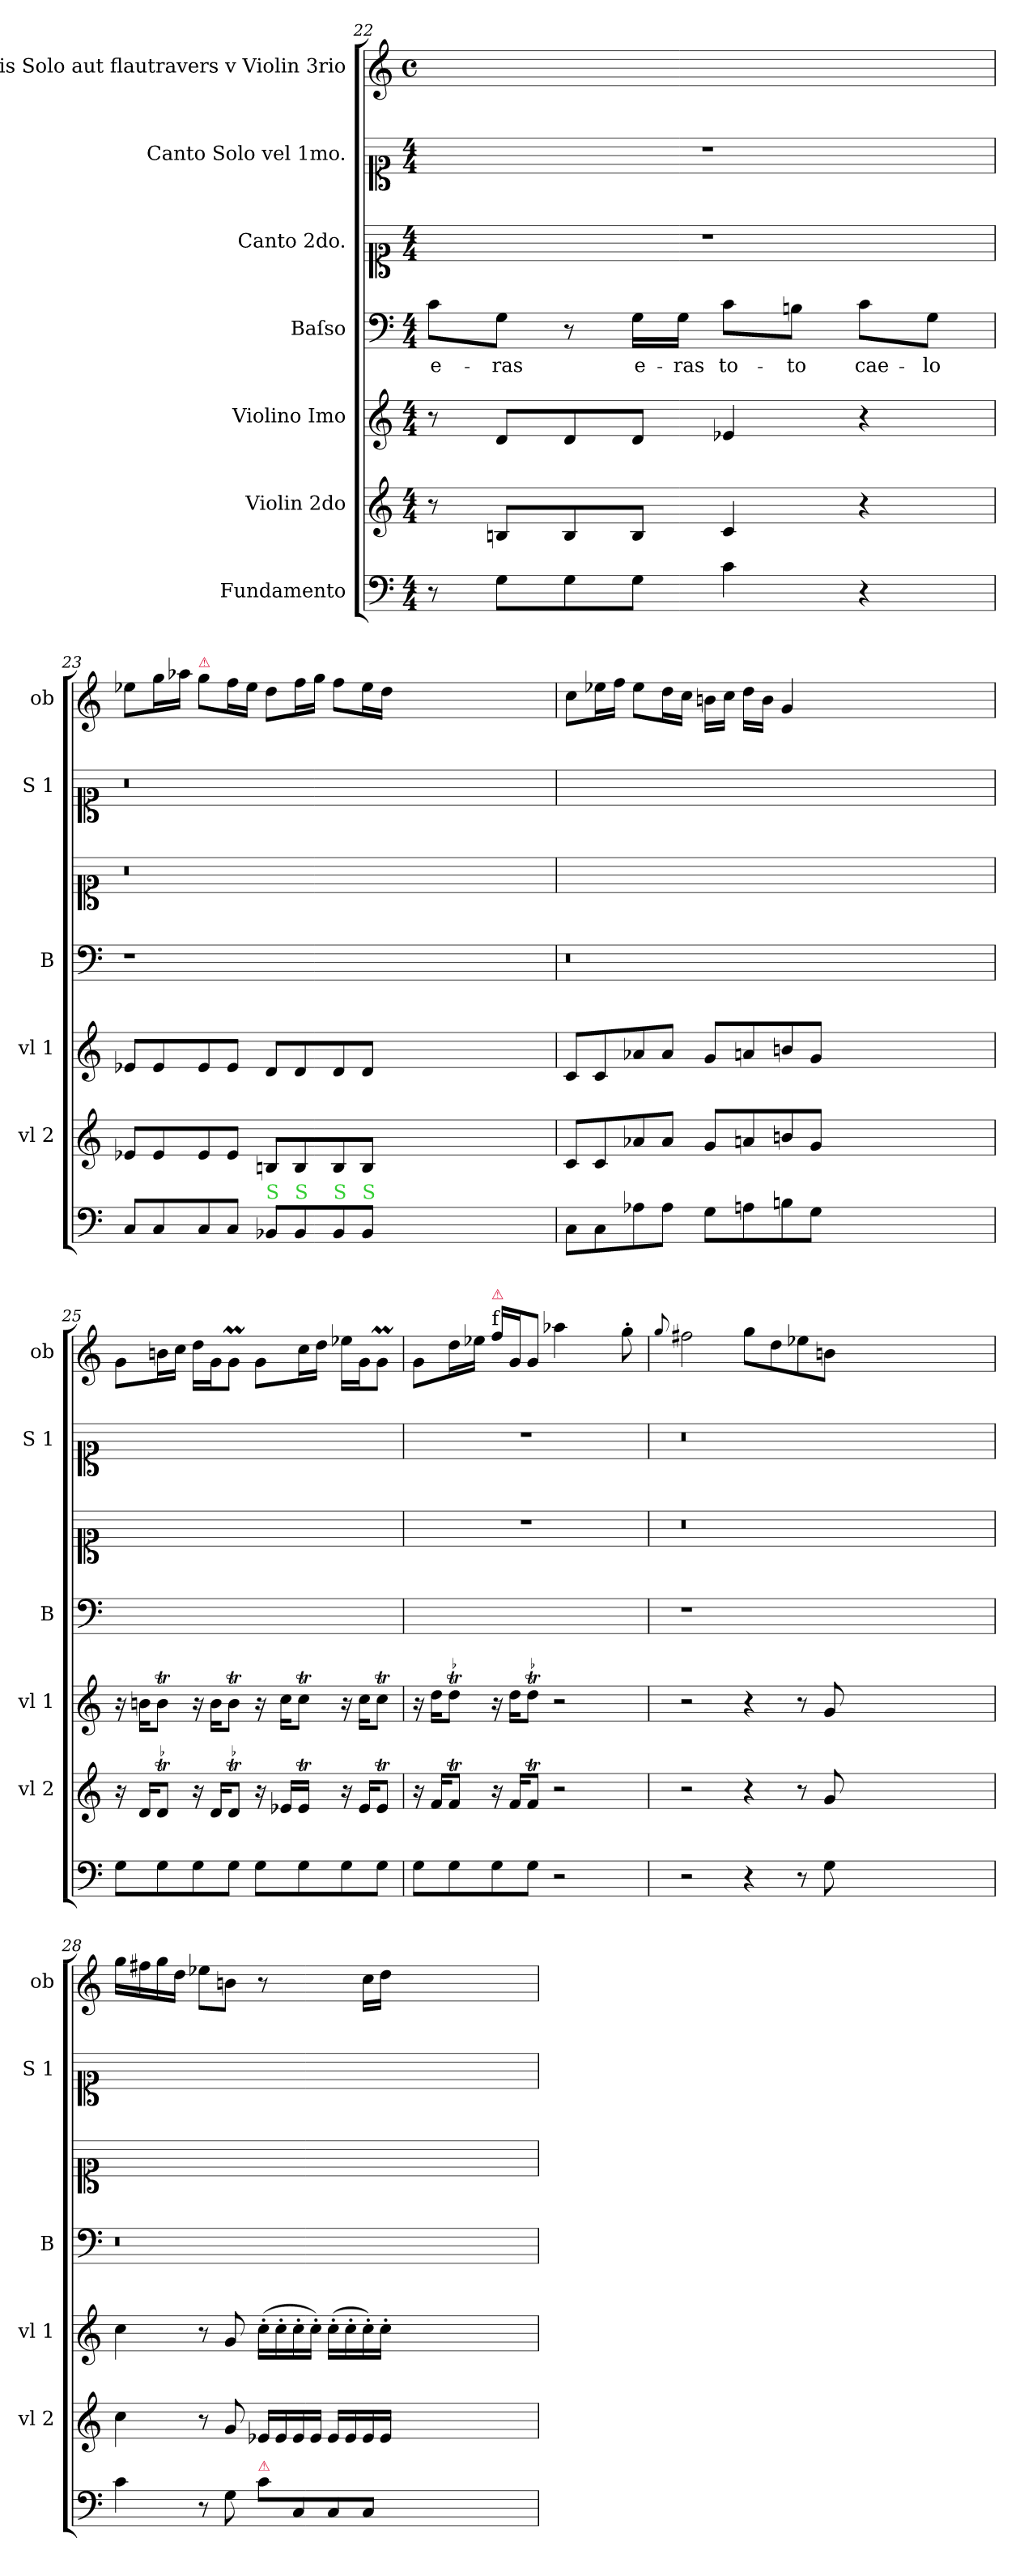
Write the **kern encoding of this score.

**kern	**kern	**kern	**kern	**text	**kern	**kern	**kern
*part7	*part6	*part5	*part4	*part4	*part3	*part2	*part1
*staff7	*staff6	*staff5	*staff4	*staff4	*staff3	*staff2	*staff1
*I"Fundamento	*I"Violin 2do	*I"Violino Imo	*I"Baſso	*	*I"Canto 2do.	*I"Canto Solo vel 1mo.	*I"Hobois Solo aut flautravers v Violin 3rio
*	*I'vl 2	*I'vl 1	*I'B	*	*	*I'S 1	*I'ob
*clefF4	*clefG2	*clefG2	*clefF4	*	*clefC1	*clefC1	*clefG2
*M4/4	*M4/4	*M4/4	*M4/4	*	*M4/4	*M4/4	*M4/4
*	*	*	*	*	*	*	*met(c)
=22	=22	=22	=22	=22	=22	=22	=22
8r	8r	8r	8c\L	e-	1r	1r	1ryy
8G\L	8Bn/L	8d/L	8G\J	-ras	.	.	.
8G\	8B/	8d/	8r	.	.	.	.
8G\J	8B/J	8d/J	16G\LL	e-	.	.	.
.	.	.	16G\JJ	-ras	.	.	.
4c\	4c/	4e-/	8c\L	to-	.	.	.
.	.	.	8Bn\J	-to	.	.	.
4r	4r	4r	8c\L	cae-	.	.	.
.	.	.	8G\J	-lo	.	.	.
=23	=23	=23	=23	=23	=23	=23	=23
8C/L	8e-/L	8e-/L	1r	.	0.r	0.r	8ee-\L
8C/	8e-/	8e-/	.	.	.	.	16gg\L
.	.	.	.	.	.	.	16aa-X\JJ
!	!	!	!	!	!	!	!LO:TX:a:color=crimson:t=⚠
8C/	8e-/	8e-/	.	.	.	.	8gg\L
8C/J	8e-/J	8e-/J	.	.	.	.	16ff\L
.	.	.	.	.	.	.	16ee-\JJ
!LO:TX:a:color=limegreen:t=S	!	!	!	!	!	!	!
8BB-X/L	8Bn/L	8d/L	.	.	.	.	8dd\L
!LO:TX:a:color=limegreen:t=S	!	!	!	!	!	!	!
8BB-/	8B/	8d/	.	.	.	.	16ff\L
.	.	.	.	.	.	.	16gg\JJ
!LO:TX:a:color=limegreen:t=S	!	!	!	!	!	!	!
8BB-/	8B/	8d/	.	.	.	.	8ff\L
!LO:TX:a:color=limegreen:t=S	!	!	!	!	!	!	!
8BB-/J	8B/J	8d/J	.	.	.	.	16ee-\L
.	.	.	.	.	.	.	16dd\JJ
0ryy	0ryy	0ryy	0ryy	.	.	.	0ryy
=24	=24	=24	=24	=24	=24	=24	=24
8C\L	8c/L	8c/L	0.r	.	0.ryy	0.ryy	8cc\L
8C\	8c/	8c/	.	.	.	.	16ee-\L
.	.	.	.	.	.	.	16ff\JJ
8A-X\	8a-X/	8a-X/	.	.	.	.	8ee-\L
8A-\J	8a-/J	8a-/J	.	.	.	.	16dd\L
.	.	.	.	.	.	.	16cc\JJ
8G\L	8g/L	8g/L	.	.	.	.	16bn\LL
.	.	.	.	.	.	.	16cc\JJ
8An\	8an/	8an/	.	.	.	.	16dd\LL
.	.	.	.	.	.	.	16b\JJ
8Bn\	8bn/	8bn/	.	.	.	.	4g/
8G\J	8g/J	8g/J	.	.	.	.	.
0ryy	0ryy	0ryy	.	.	.	.	0ryy
=25	=25	=25	=25	=25	=25	=25	=25
8G\L	16r	16r	1ryy	.	1ryy	1ryy	8g\L
.	16d/KL	16bn\KL	.	.	.	.	.
8G\	8dt/J	8bt\J	.	.	.	.	16bn\L
.	.	.	.	.	.	.	16cc\JJ
8G\	16r	16r	.	.	.	.	16dd\LL
.	16d/KL	16b\KL	.	.	.	.	16g\J
8G\J	8dt/J	8bt\J	.	.	.	.	8gM\J
8G\L	16r	16r	.	.	.	.	8g\L
.	16e-/LL	16cc\KL	.	.	.	.	.
!	!LO:N:vis=16	!	!	!	!	!	!
8G\	8e-T/JJ	8ccT\J	.	.	.	.	16cc\L
.	.	.	.	.	.	.	16dd\JJ
8G\	16r	16r	.	.	.	.	16ee-\LL
.	16e-/KL	16cc\KL	.	.	.	.	16g\J
8G\J	8e-T/J	8ccT\J	.	.	.	.	8gM\J
=26	=26	=26	=26	=26	=26	=26	=26
8G\L	16r	16r	1ryy	.	1r	1r	8g\L
.	16f/KL	16dd\KL	.	.	.	.	.
8G\	8fT/J	8ddt\J	.	.	.	.	16dd\L
.	.	.	.	.	.	.	16ee-\JJ
!	!	!	!	!	!	!	!LO:TX:a:color=crimson:t=⚠
!	!	!	!	!	!	!	!LO:TX:a:t=f
8G\	16r	16r	.	.	.	.	16ff\LL
.	16f/KL	16dd\KL	.	.	.	.	16g/J
8G\J	8fT/J	8ddt\J	.	.	.	.	8g/J
2r	2r	2r	.	.	.	.	4aa-X\
.	.	.	.	.	.	.	8ryy
.	.	.	.	.	.	.	8gg'\
=27	=27	=27	=27	=27	=27	=27	=27
.	.	.	.	.	.	.	8qqgg/
2r	2r	2r	1r	.	0.r	0.r	2ff#X\
4r	4r	4r	.	.	.	.	8gg\L
.	.	.	.	.	.	.	8dd\
8r	8r	8r	.	.	.	.	8ee-\
8G\	8g/	8g/	.	.	.	.	8bn\J
0ryy	0ryy	0ryy	0ryy	.	.	.	0ryy
=28	=28	=28	=28	=28	=28	=28	=28
4c\	4cc\	4cc\	0.r	.	0.ryy	0.ryy	16gg\LL
.	.	.	.	.	.	.	16ff#X\
.	.	.	.	.	.	.	16gg\
.	.	.	.	.	.	.	16dd\JJ
8r	8r	8r	.	.	.	.	8ee-\L
8G\	8g/	8g/	.	.	.	.	8bn\J
!LO:TX:a:color=crimson:t=⚠	!	!	!	!	!	!	!
8c\L	16e-/LL	(16cc'\LL	.	.	.	.	8r
.	16e-/	16cc'\	.	.	.	.	.
8C/	16e-/	16cc'\	.	.	.	.	4ryy
.	16e-/JJ	16cc'\JJ)	.	.	.	.	.
8C/	16e-/LL	(16cc'\LL	.	.	.	.	.
.	16e-/	16cc'\	.	.	.	.	.
8C/J	16e-/	16cc'\)	.	.	.	.	16cc\LL
.	16e-/JJ	16cc'\JJ	.	.	.	.	16dd\JJ
0ryy	0ryy	0ryy	.	.	.	.	0ryy
=	=	=	=	=	=	=	=
*-	*-	*-	*-	*-	*-	*-	*-
